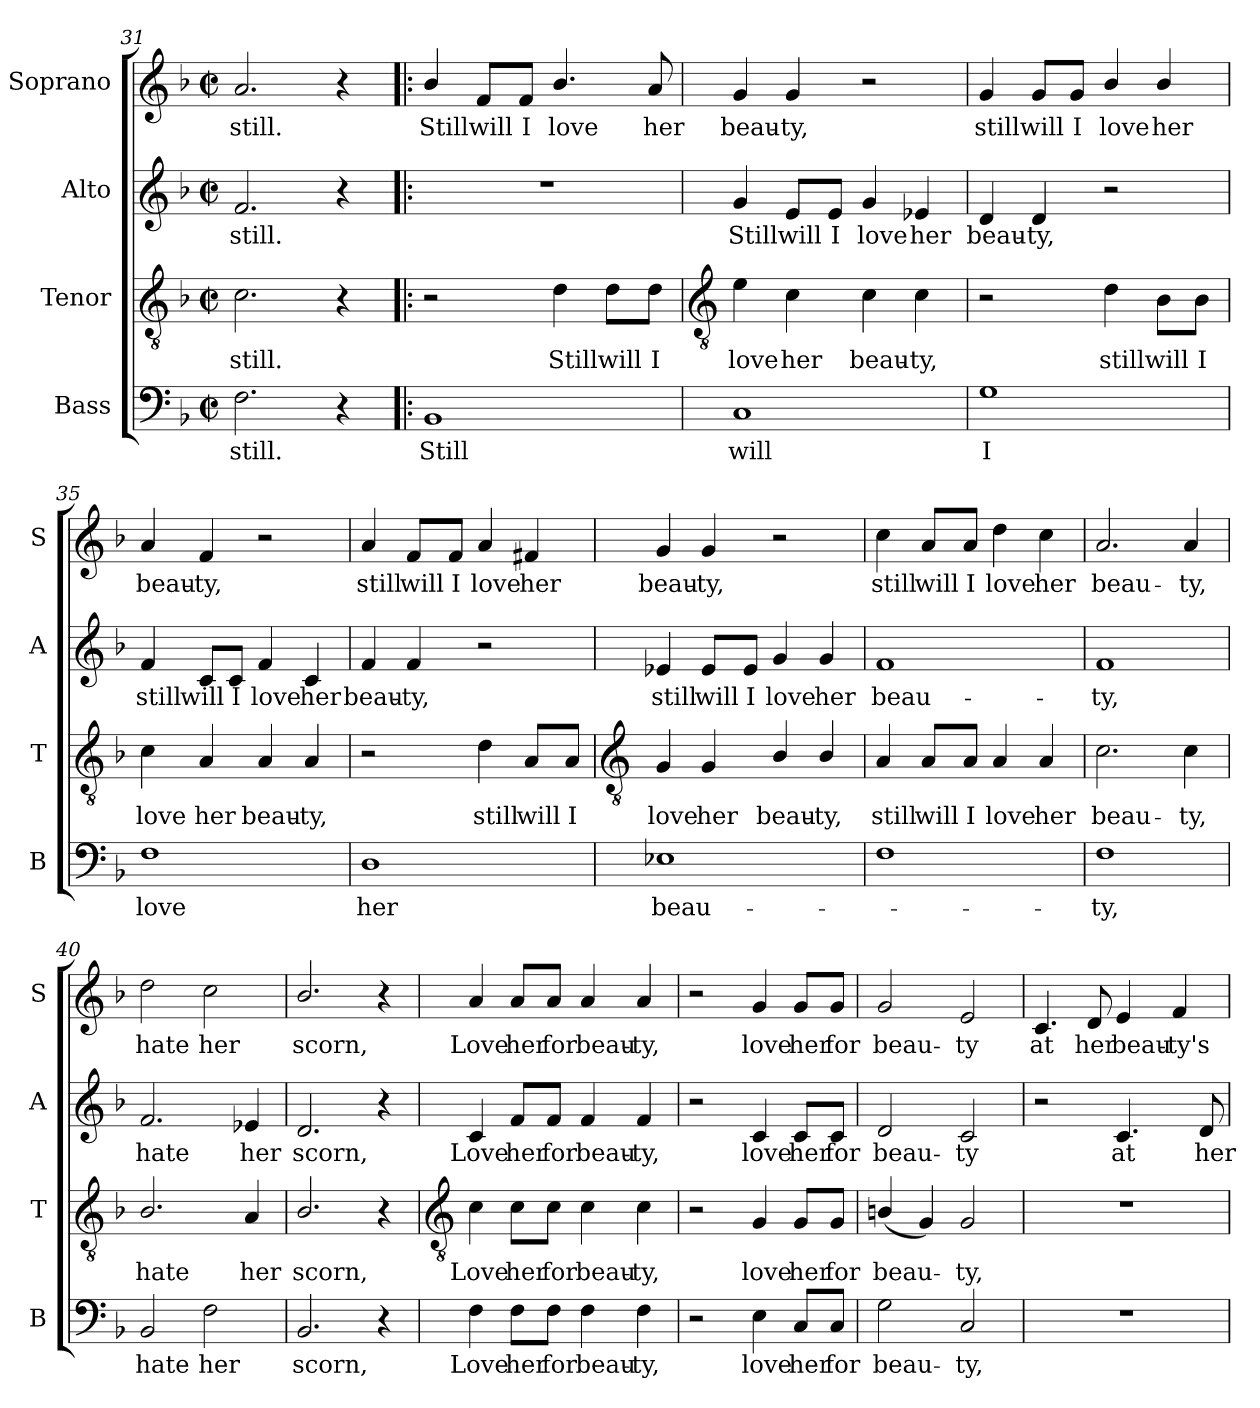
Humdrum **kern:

**kern	**text	**kern	**text	**kern	**text	**kern	**text
*part4	*part4	*part3	*part3	*part2	*part2	*part1	*part1
*staff4	*staff4	*staff3	*staff3	*staff2	*staff2	*staff1	*staff1
*I"Bass	*	*I"Tenor	*	*I"Alto	*	*I"Soprano	*
*I'B	*	*I'T	*	*I'A	*	*I'S	*
*clefF4	*	*clefGv2	*	*clefG2	*	*clefG2	*
*k[b-]	*	*k[b-]	*	*k[b-]	*	*k[b-]	*
*F:	*	*F:	*	*F:	*	*F:	*
*M2/2	*	*M2/2	*	*M2/2	*	*M2/2	*
*met(c|)	*	*met(c|)	*	*met(c|)	*	*met(c|)	*
=31	=31	=31	=31	=31	=31	=31	=31
!	!LO:LY:b	!	!LO:LY:b	!	!LO:LY:b	!	!LO:LY:b
2.F	still.	2.c	still.	2.f	still.	2.a	still.
4r	.	4r	.	4r	.	4r	.
=32!|:	=32!|:	=32!|:	=32!|:	=32!|:	=32!|:	=32!|:	=32!|:
!	!LO:LY:b	!	!	!	!	!	!LO:LY:b
1BB-	Still	2r	.	1r	.	4b-/	Still
!	!	!	!	!	!	!	!LO:LY:b
.	.	.	.	.	.	8f/L	will
!	!	!	!	!	!	!	!LO:LY:b
.	.	.	.	.	.	8f/J	I
!	!	!	!LO:LY:b	!	!	!	!LO:LY:b
.	.	4d	Still	.	.	4.b-/	love
!	!	!	!LO:LY:b	!	!	!	!
.	.	8d\L	will	.	.	.	.
!	!	!	!LO:LY:b	!	!	!	!LO:LY:b
.	.	8d\J	I	.	.	8a	her
!!LO:LB:g=z
=33	=33	=33	=33	=33	=33	=33	=33
*	*	*clefGv2	*	*	*	*	*
!	!LO:LY:b	!	!LO:LY:b	!	!LO:LY:b	!	!LO:LY:b
1C	will	4e	love	4g	Still	4g	beau-
!	!	!	!LO:LY:b	!	!LO:LY:b	!	!LO:LY:b
.	.	4c	her	8e/L	will	4g	-ty,
!	!	!	!	!	!LO:LY:b	!	!
.	.	.	.	8e/J	I	.	.
!	!	!	!LO:LY:b	!	!LO:LY:b	!	!
.	.	4c	beau-	4g	love	2r	.
!	!	!	!LO:LY:b	!	!LO:LY:b	!	!
.	.	4c	-ty,	4e-X	her	.	.
=34	=34	=34	=34	=34	=34	=34	=34
!	!LO:LY:b	!	!	!	!LO:LY:b	!	!LO:LY:b
1G	I	2r	.	4d	beau-	4g	still
!	!	!	!	!	!LO:LY:b	!	!LO:LY:b
.	.	.	.	4d	-ty,	8g/L	will
!	!	!	!	!	!	!	!LO:LY:b
.	.	.	.	.	.	8g/J	I
!	!	!	!LO:LY:b	!	!	!	!LO:LY:b
.	.	4d	still	2r	.	4b-/	love
!	!	!	!LO:LY:b	!	!	!	!LO:LY:b
.	.	8B-\L	will	.	.	4b-/	her
!	!	!	!LO:LY:b	!	!	!	!
.	.	8B-\J	I	.	.	.	.
=35	=35	=35	=35	=35	=35	=35	=35
!	!LO:LY:b	!	!LO:LY:b	!	!LO:LY:b	!	!LO:LY:b
1F	love	4c	love	4f	still	4a	beau-
!	!	!	!LO:LY:b	!	!LO:LY:b	!	!LO:LY:b
.	.	4A	her	8c/L	will	4f	-ty,
!	!	!	!	!	!LO:LY:b	!	!
.	.	.	.	8c/J	I	.	.
!	!	!	!LO:LY:b	!	!LO:LY:b	!	!
.	.	4A	beau-	4f	love	2r	.
!	!	!	!LO:LY:b	!	!LO:LY:b	!	!
.	.	4A	-ty,	4c	her	.	.
=36	=36	=36	=36	=36	=36	=36	=36
!	!LO:LY:b	!	!	!	!LO:LY:b	!	!LO:LY:b
1D	her	2r	.	4f	beau-	4a	still
!	!	!	!	!	!LO:LY:b	!	!LO:LY:b
.	.	.	.	4f	-ty,	8f/L	will
!	!	!	!	!	!	!	!LO:LY:b
.	.	.	.	.	.	8f/J	I
!	!	!	!LO:LY:b	!	!	!	!LO:LY:b
.	.	4d	still	2r	.	4a	love
!	!	!	!LO:LY:b	!	!	!	!LO:LY:b
.	.	8A/L	will	.	.	4f#X	her
!	!	!	!LO:LY:b	!	!	!	!
.	.	8A/J	I	.	.	.	.
!!LO:LB:g=z
=37	=37	=37	=37	=37	=37	=37	=37
*	*	*clefGv2	*	*	*	*	*
!	!LO:LY:b	!	!LO:LY:b	!	!LO:LY:b	!	!LO:LY:b
1E-X	beau-	4G	love	4e-X	still	4g	beau-
!	!	!	!LO:LY:b	!	!LO:LY:b	!	!LO:LY:b
.	.	4G	her	8e-/L	will	4g	-ty,
!	!	!	!	!	!LO:LY:b	!	!
.	.	.	.	8e-/J	I	.	.
!	!	!	!LO:LY:b	!	!LO:LY:b	!	!
.	.	4B-/	beau-	4g	love	2r	.
!	!	!	!LO:LY:b	!	!LO:LY:b	!	!
.	.	4B-/	-ty,	4g	her	.	.
=38	=38	=38	=38	=38	=38	=38	=38
!	!	!	!LO:LY:b	!	!LO:LY:b	!	!LO:LY:b
1F	.	4A	still	1f	beau-	4cc	still
!	!	!	!LO:LY:b	!	!	!	!LO:LY:b
.	.	8A/L	will	.	.	8a/L	will
!	!	!	!LO:LY:b	!	!	!	!LO:LY:b
.	.	8A/J	I	.	.	8a/J	I
!	!	!	!LO:LY:b	!	!	!	!LO:LY:b
.	.	4A	love	.	.	4dd	love
!	!	!	!LO:LY:b	!	!	!	!LO:LY:b
.	.	4A	her	.	.	4cc	her
=39	=39	=39	=39	=39	=39	=39	=39
!	!LO:LY:b	!	!LO:LY:b	!	!LO:LY:b	!	!LO:LY:b
1F	ty,	2.c	beau-	1f	-ty,	2.a	beau-
!	!	!	!LO:LY:b	!	!	!	!LO:LY:b
.	.	4c	-ty,	.	.	4a	-ty,
=40	=40	=40	=40	=40	=40	=40	=40
!	!LO:LY:b	!	!LO:LY:b	!	!LO:LY:b	!	!LO:LY:b
2BB-	hate	2.B-/	hate	2.f	hate	2dd	hate
!	!LO:LY:b	!	!	!	!	!	!LO:LY:b
2F	her	.	.	.	.	2cc	her
!	!	!	!LO:LY:b	!	!LO:LY:b	!	!
.	.	4A	her	4e-X	her	.	.
=41	=41	=41	=41	=41	=41	=41	=41
!	!LO:LY:b	!	!LO:LY:b	!	!LO:LY:b	!	!LO:LY:b
2.BB-	scorn,	2.B-/	scorn,	2.d	scorn,	2.b-/	scorn,
4r	.	4r	.	4r	.	4r	.
!!LO:LB:g=z
=42	=42	=42	=42	=42	=42	=42	=42
*	*	*clefGv2	*	*	*	*	*
!	!LO:LY:b	!	!LO:LY:b	!	!LO:LY:b	!	!LO:LY:b
4F	Love	4c	Love	4c	Love	4a	Love
!	!LO:LY:b	!	!LO:LY:b	!	!LO:LY:b	!	!LO:LY:b
8F\L	her	8c\L	her	8f/L	her	8a/L	her
!	!LO:LY:b	!	!LO:LY:b	!	!LO:LY:b	!	!LO:LY:b
8F\J	for	8c\J	for	8f/J	for	8a/J	for
!	!LO:LY:b	!	!LO:LY:b	!	!LO:LY:b	!	!LO:LY:b
4F	beau-	4c	beau-	4f	beau-	4a	beau-
!	!LO:LY:b	!	!LO:LY:b	!	!LO:LY:b	!	!LO:LY:b
4F	-ty,	4c	-ty,	4f	-ty,	4a	-ty,
=43	=43	=43	=43	=43	=43	=43	=43
2r	.	2r	.	2r	.	2r	.
!	!LO:LY:b	!	!LO:LY:b	!	!LO:LY:b	!	!LO:LY:b
4E	love	4G	love	4c	love	4g	love
!	!LO:LY:b	!	!LO:LY:b	!	!LO:LY:b	!	!LO:LY:b
8C/L	her	8G/L	her	8c/L	her	8g/L	her
!	!LO:LY:b	!	!LO:LY:b	!	!LO:LY:b	!	!LO:LY:b
8C/J	for	8G/J	for	8c/J	for	8g/J	for
=44	=44	=44	=44	=44	=44	=44	=44
!	!LO:LY:b	!	!LO:LY:b	!	!LO:LY:b	!	!LO:LY:b
2G	beau-	(<4Bn/	beau-	2d	beau-	2g	beau-
.	.	4G)	.	.	.	.	.
!	!LO:LY:b	!	!LO:LY:b	!	!LO:LY:b	!	!LO:LY:b
2C	-ty,	2G	ty,	2c	-ty	2e	-ty
=45	=45	=45	=45	=45	=45	=45	=45
!	!	!	!	!	!	!	!LO:LY:b
1r	.	1r	.	2r	.	4.c	at
!	!	!	!	!	!	!	!LO:LY:b
.	.	.	.	.	.	8d	her
!	!	!	!	!	!LO:LY:b	!	!LO:LY:b
.	.	.	.	4.c	at	4e	beau-
!	!	!	!	!	!	!	!LO:LY:b
.	.	.	.	.	.	4f	-ty's
!	!	!	!	!	!LO:LY:b	!	!
.	.	.	.	8d	her	.	.
=	=	=	=	=	=	=	=
*-	*-	*-	*-	*-	*-	*-	*-
